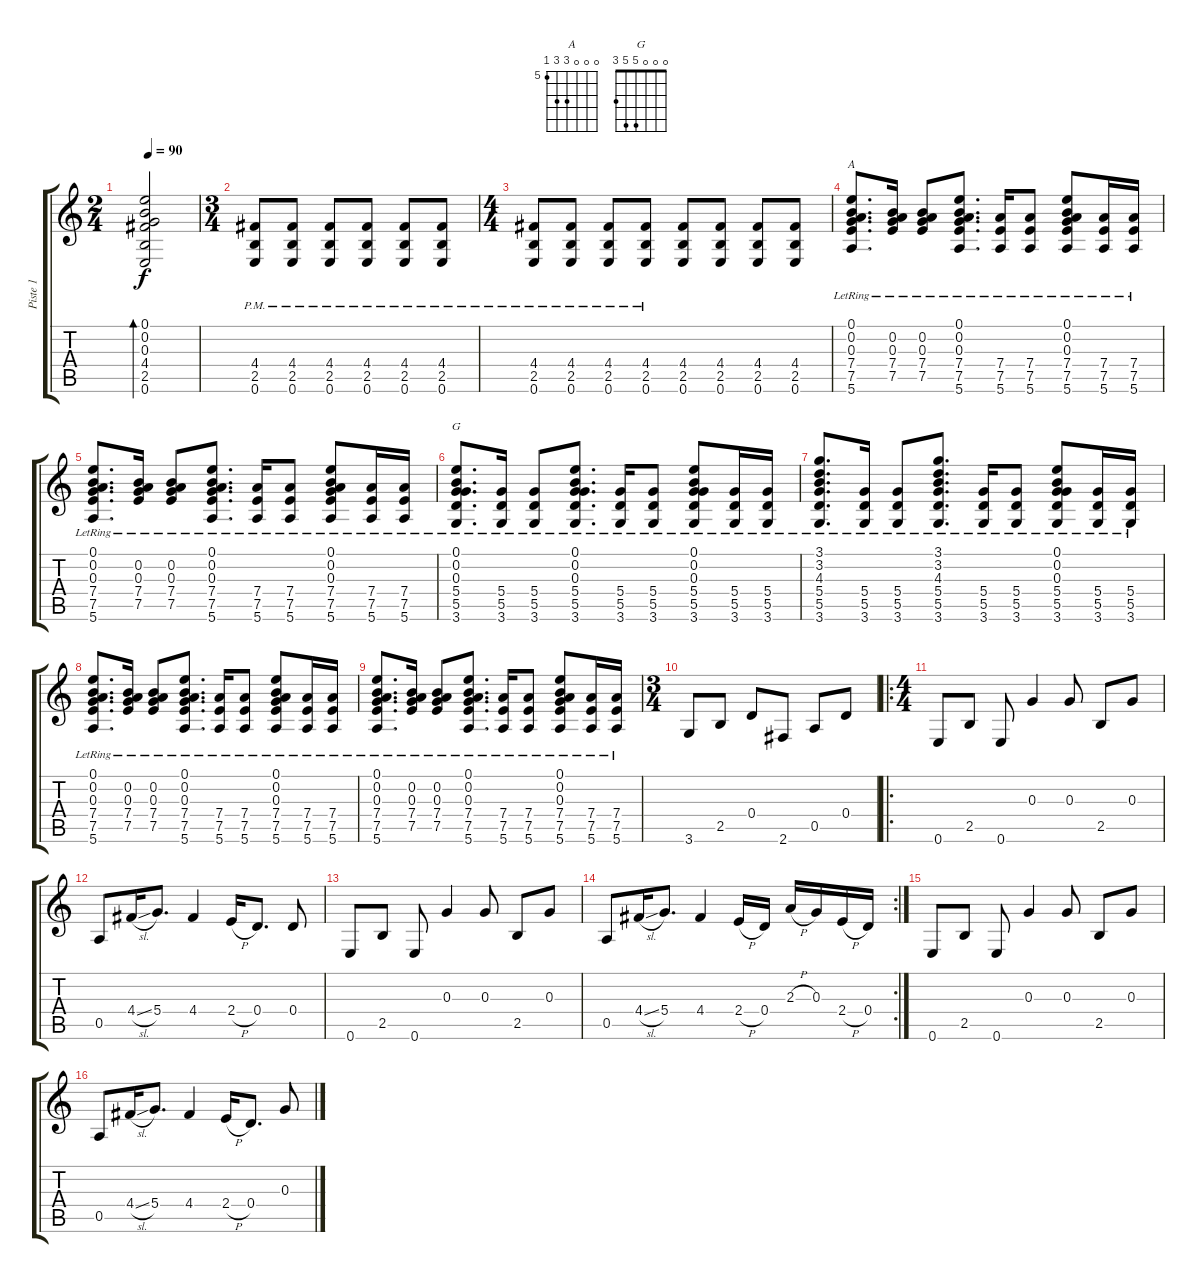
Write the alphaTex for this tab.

\track ("Piste 1" "Piste 1") {solo instrument acousticguitarsteel}
\staff {score tabs}
\tuning (E4 B3 G3 D3 A2 E2) {hide}
\chord ("A" 0 0 0 7 7 5) {firstfret 5}
\chord ("G" 0 0 0 5 5 3)
\ts (2 4)
\tempo 90
\clef g2
\ks c
(0.1 0.2 0.3 4.4 2.5 0.6).2{bd 120 dy f} |
\ts (3 4)
(4.4{pm} 2.5{pm} 0.6{pm}).8 (4.4{pm} 2.5{pm} 0.6{pm}).8 (4.4{pm} 2.5{pm} 0.6{pm}).8 (4.4{pm} 2.5{pm} 0.6{pm}).8 (4.4{pm} 2.5{pm} 0.6{pm}).8 (4.4{pm} 2.5{pm} 0.6{pm}).8 |
\ts (4 4)
(4.4{pm} 2.5{pm} 0.6{pm}).8 (4.4{pm} 2.5{pm} 0.6{pm}).8 (4.4{pm} 2.5{pm} 0.6{pm}).8 (4.4{pm} 2.5{pm} 0.6{pm}).8 (4.4 2.5 0.6).8 (4.4 2.5 0.6).8 (4.4 2.5 0.6).8 (4.4 2.5 0.6).8 |
(0.1{lr} 0.2{lr} 0.3{lr} 7.4{lr} 7.5{lr} 5.6{lr}).8{d ch "A"} (0.2{lr} 0.3{lr} 7.4{lr} 7.5{lr}).16 (0.2{lr} 0.3{lr} 7.4{lr} 7.5{lr}).8 (0.1{lr} 0.2{lr} 0.3{lr} 7.4{lr} 7.5{lr} 5.6{lr}).8{d} (7.4{lr} 7.5{lr} 5.6{lr}).16 (7.4{lr} 7.5{lr} 5.6{lr}).8 (0.1{lr} 0.2{lr} 0.3{lr} 7.4{lr} 7.5{lr} 5.6{lr}).8 (7.4{lr} 7.5{lr} 5.6{lr}).16 (7.4{lr} 7.5{lr} 5.6{lr}).16 |
(0.1{lr} 0.2{lr} 0.3{lr} 7.4{lr} 7.5{lr} 5.6{lr}).8{d} (0.2{lr} 0.3{lr} 7.4{lr} 7.5{lr}).16 (0.2{lr} 0.3{lr} 7.4{lr} 7.5{lr}).8 (0.1{lr} 0.2{lr} 0.3{lr} 7.4{lr} 7.5{lr} 5.6{lr}).8{d} (7.4{lr} 7.5{lr} 5.6{lr}).16 (7.4{lr} 7.5{lr} 5.6{lr}).8 (0.1{lr} 0.2{lr} 0.3{lr} 7.4{lr} 7.5{lr} 5.6{lr}).8 (7.4{lr} 7.5{lr} 5.6{lr}).16 (7.4{lr} 7.5{lr} 5.6{lr}).16 |
(0.1{lr} 0.2{lr} 0.3{lr} 5.4{lr} 5.5{lr} 3.6{lr}).8{d ch "G"} (5.4{lr} 5.5{lr} 3.6{lr}).16 (5.4{lr} 5.5{lr} 3.6{lr}).8 (0.1{lr} 0.2{lr} 0.3{lr} 5.4{lr} 5.5{lr} 3.6{lr}).8{d} (5.4{lr} 5.5{lr} 3.6{lr}).16 (5.4{lr} 5.5{lr} 3.6{lr}).8 (0.1{lr} 0.2{lr} 0.3{lr} 5.4{lr} 5.5{lr} 3.6{lr}).8 (5.4{lr} 5.5{lr} 3.6{lr}).16 (5.4{lr} 5.5{lr} 3.6{lr}).16 |
(3.1{lr} 3.2{lr} 4.3{lr} 5.4{lr} 5.5{lr} 3.6{lr}).8{d} (5.4{lr} 5.5{lr} 3.6{lr}).16 (5.4{lr} 5.5{lr} 3.6{lr}).8 (3.1{lr} 3.2{lr} 4.3{lr} 5.4{lr} 5.5{lr} 3.6{lr}).8{d} (5.4{lr} 5.5{lr} 3.6{lr}).16 (5.4{lr} 5.5{lr} 3.6{lr}).8 (0.1{lr} 0.2{lr} 0.3{lr} 5.4{lr} 5.5{lr} 3.6{lr}).8 (5.4{lr} 5.5{lr} 3.6{lr}).16 (5.4{lr} 5.5{lr} 3.6{lr}).16 |
(0.1{lr} 0.2{lr} 0.3{lr} 7.4{lr} 7.5{lr} 5.6{lr}).8{d} (0.2{lr} 0.3{lr} 7.4{lr} 7.5{lr}).16 (0.2{lr} 0.3{lr} 7.4{lr} 7.5{lr}).8 (0.1{lr} 0.2{lr} 0.3{lr} 7.4{lr} 7.5{lr} 5.6{lr}).8{d} (7.4{lr} 7.5{lr} 5.6{lr}).16 (7.4{lr} 7.5{lr} 5.6{lr}).8 (0.1{lr} 0.2{lr} 0.3{lr} 7.4{lr} 7.5{lr} 5.6{lr}).8 (7.4{lr} 7.5{lr} 5.6{lr}).16 (7.4{lr} 7.5{lr} 5.6{lr}).16 |
(0.1{lr} 0.2{lr} 0.3{lr} 7.4{lr} 7.5{lr} 5.6{lr}).8{d} (0.2{lr} 0.3{lr} 7.4{lr} 7.5{lr}).16 (0.2{lr} 0.3{lr} 7.4{lr} 7.5{lr}).8 (0.1{lr} 0.2{lr} 0.3{lr} 7.4{lr} 7.5{lr} 5.6{lr}).8{d} (7.4{lr} 7.5{lr} 5.6{lr}).16 (7.4{lr} 7.5{lr} 5.6{lr}).8 (0.1{lr} 0.2{lr} 0.3{lr} 7.4{lr} 7.5{lr} 5.6{lr}).8 (7.4{lr} 7.5{lr} 5.6{lr}).16 (7.4{lr} 7.5{lr} 5.6{lr}).16 |
\ts (3 4)
3.6.8 2.5.8 0.4.8 2.6.8 0.5.8 0.4.8 |
\ro
\ts (4 4)
0.6.8 2.5.8 0.6.8 0.3.4 0.3.8 2.5.8 0.3.8 |
0.5.8 4.4{sl}.16 5.4.8{d} 4.4.4 2.4{h}.16 0.4.8{d} 0.4.8 |
0.6.8 2.5.8 0.6.8 0.3.4 0.3.8 2.5.8 0.3.8 |
\rc 2
0.5.8 4.4{sl}.16 5.4.8{d} 4.4.4 2.4{h}.16 0.4.16 2.3{h}.16 0.3.16 2.4{h}.16 0.4.16 |
0.6.8 2.5.8 0.6.8 0.3.4 0.3.8 2.5.8 0.3.8 |
0.5.8 4.4{sl}.16 5.4.8{d} 4.4.4 2.4{h}.16 0.4.8{d} 0.3.8
